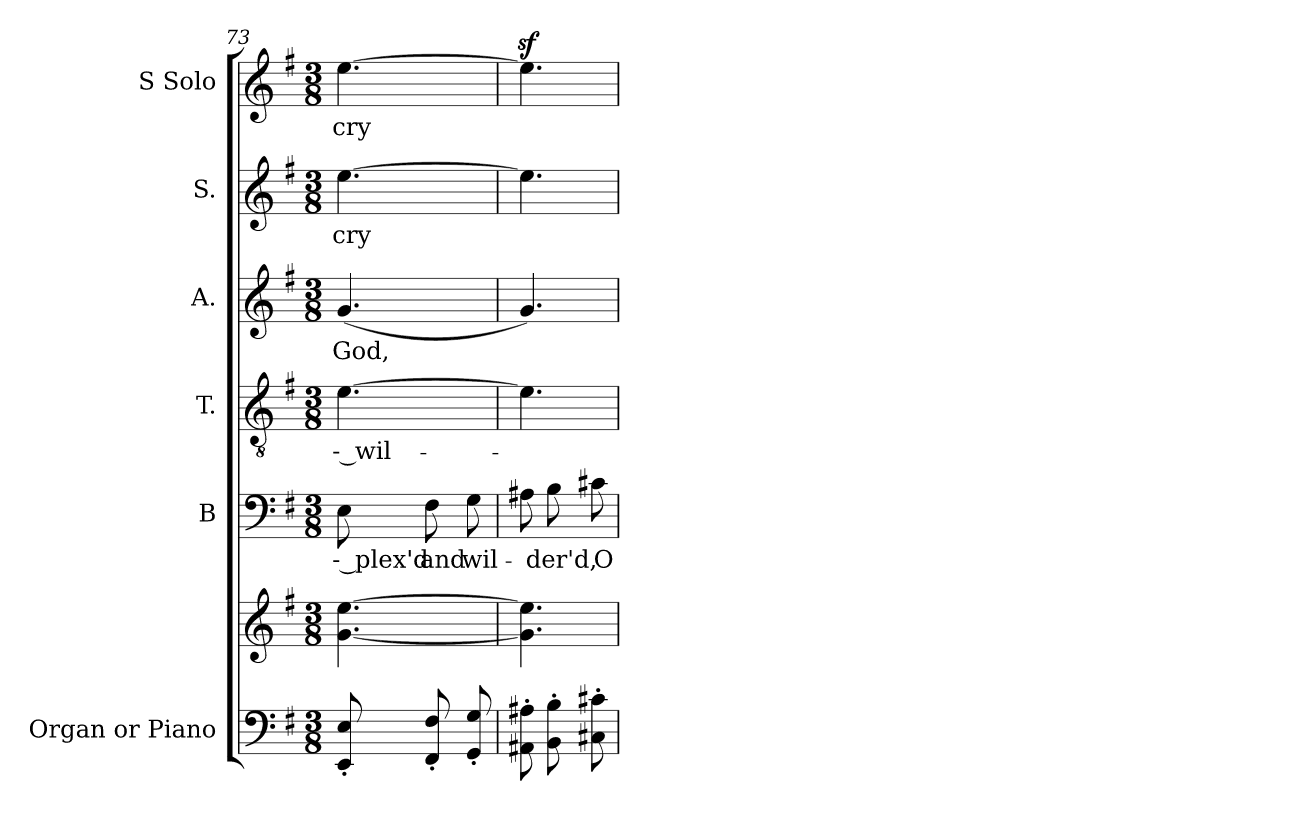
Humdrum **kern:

**kern	**kern	**kern	**text	**kern	**text	**kern	**text	**kern	**text	**kern	**text
*part6	*part6	*part5	*part5	*part4	*part4	*part3	*part3	*part2	*part2	*part1	*part1
*staff7	*staff6	*staff5	*staff5	*staff4	*staff4	*staff3	*staff3	*staff2	*staff2	*staff1	*staff1
*I"Organ or  Piano	*	*I"B	*	*I"T.	*	*I"A.	*	*I"S.	*	*I"S    Solo	*
*	*	*I'B.	*	*I'T.	*	*I'A.	*	*I'S.	*	*I'S.	*
!!LO:PB:g=z
*clefF4	*clefG2	*clefF4	*	*clefGv2	*	*clefG2	*	*clefG2	*	*clefG2	*
*	*	*	*	*ITrd7c12	*	*	*	*	*	*	*
*k[f#]	*k[f#]	*k[f#]	*	*k[f#]	*	*k[f#]	*	*k[f#]	*	*k[f#]	*
*G:	*G:	*G:	*	*G:	*	*G:	*	*G:	*	*G:	*
*M3/8	*M3/8	*M3/8	*	*M3/8	*	*M3/8	*	*M3/8	*	*M3/8	*
=73	=73	=73	=73	=73	=73	=73	=73	=73	=73	=73	=73
8EE/' 8E/'	[4.g\ [4.ee\	8E\	-- plex'd	[4.E\	-- wil-	(4.g/	God,	[4.ee\	cry	[4.ee\	cry
8FF#/' 8F#/'	.	8F#\	and	.	.	.	.	.	.	.	.
8GG/' 8G/'	.	8G\	-wil-	.	.	.	.	.	.	.	.
=74	=74	=74	=74	=74	=74	=74	=74	=74	=74	=74	=74
8AA#X\' 8A#X\'	4.g\] 4.ee\]	8A#X\	.	4.E\]	.	4.g/)	.	4.ee\]	.	4.eez>\]	.
8BB\' 8B\'	.	8B\	-der'd,	.	.	.	.	.	.	.	.
8C#X\' 8c#X\'	.	8c#X\	O	.	.	.	.	.	.	.	.
=	=	=	=	=	=	=	=	=	=	=	=
*-	*-	*-	*-	*-	*-	*-	*-	*-	*-	*-	*-
